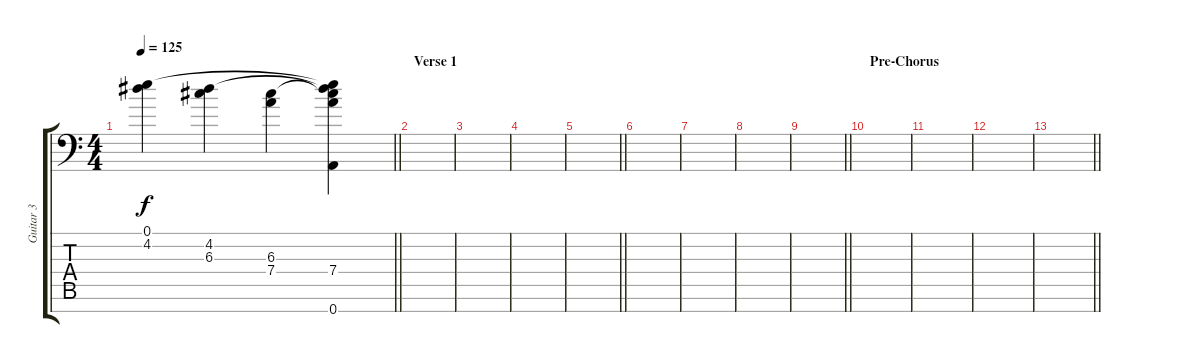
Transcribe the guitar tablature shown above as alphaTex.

\track ("Guitar 3" "Guitar 3") {instrument overdrivenguitar}
\staff {score tabs}
\tuning (E4 B3 G3 D3 A2 E2 A1) {hide}
\ts (4 4)
\tempo 125
\clef f4
\barLineRight lightlight
\ks c
(0.1 4.2{t}).4{dy f} (4.2 6.3{t}).4 (6.3 7.4{t}).4 (0.1{t} 4.2{t} 6.3{t} 7.4 0.7{t}).4 |
\section ("" "Verse 1")
|
|
|
\barLineRight lightlight
|
|
|
|
\barLineRight lightlight
|
\section ("" "Pre-Chorus")
|
|
|
\barLineRight lightlight
